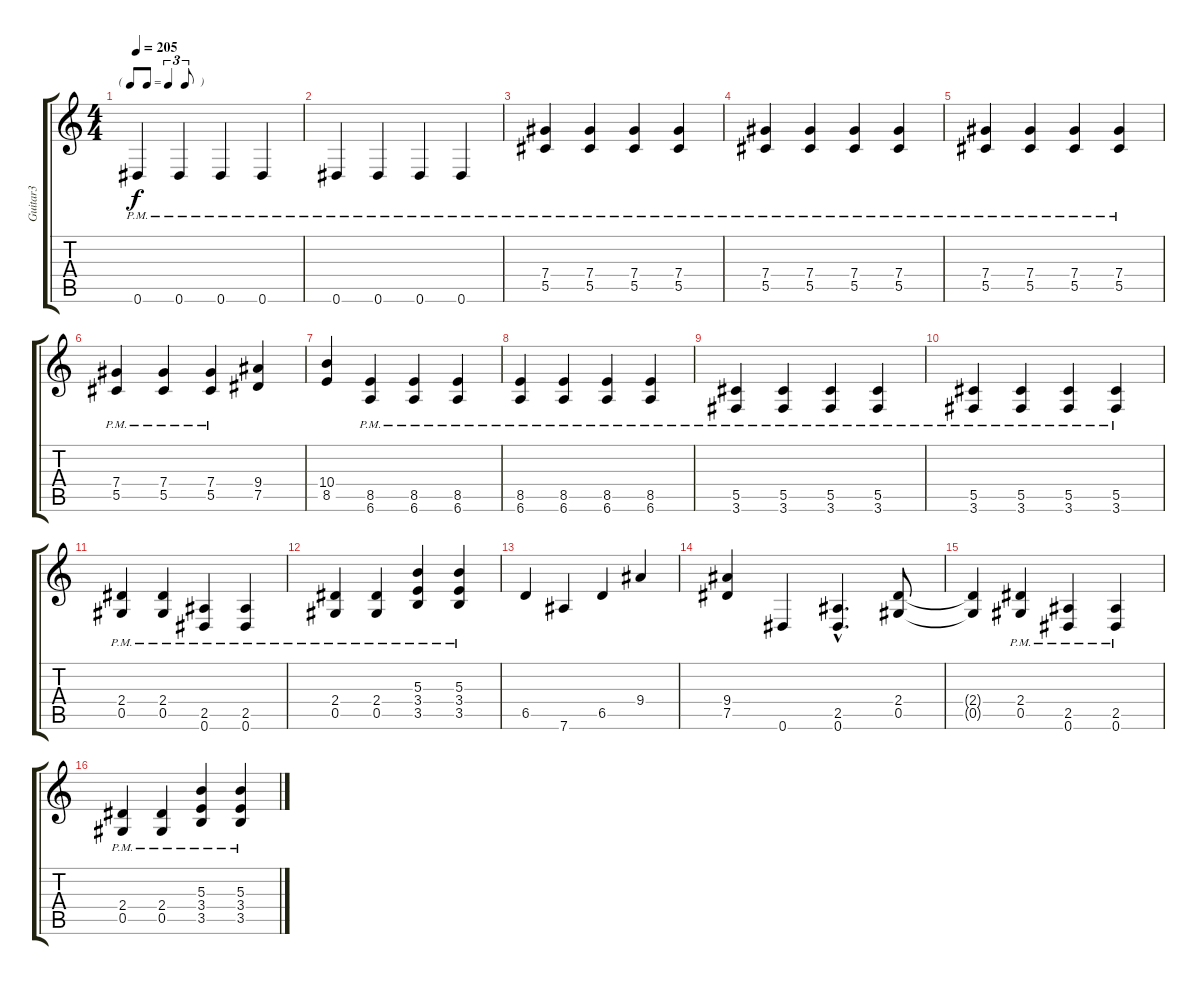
\track ("Guitar3" "Guitar3") {instrument distortionguitar}
\staff {score tabs}
\tuning (Eb4 Bb3 Gb3 Db3 Ab2 Eb2) {hide}
\ts (4 4)
\tf triplet8th
\tempo 205
\clef g2
\ks c
0.6{pm}.4{dy f} 0.6{pm}.4 0.6{pm}.4 0.6{pm}.4 |
0.6{pm}.4 0.6{pm}.4 0.6{pm}.4 0.6{pm}.4 |
(7.4{pm} 5.5{pm}).4 (7.4{pm} 5.5{pm}).4 (7.4{pm} 5.5{pm}).4 (7.4{pm} 5.5{pm}).4 |
(7.4{pm} 5.5{pm}).4 (7.4{pm} 5.5{pm}).4 (7.4{pm} 5.5{pm}).4 (7.4{pm} 5.5{pm}).4 |
(7.4{pm} 5.5{pm}).4 (7.4{pm} 5.5{pm}).4 (7.4{pm} 5.5{pm}).4 (7.4{pm} 5.5{pm}).4 |
(7.4{pm} 5.5{pm}).4 (7.4{pm} 5.5{pm}).4 (7.4{pm} 5.5{pm}).4 (9.4 7.5).4 |
(10.4 8.5).4 (8.5{pm} 6.6{pm}).4 (8.5{pm} 6.6{pm}).4 (8.5{pm} 6.6{pm}).4 |
(8.5{pm} 6.6{pm}).4 (8.5{pm} 6.6{pm}).4 (8.5{pm} 6.6{pm}).4 (8.5{pm} 6.6{pm}).4 |
(5.5{pm} 3.6{pm}).4 (5.5{pm} 3.6{pm}).4 (5.5{pm} 3.6{pm}).4 (5.5{pm} 3.6{pm}).4 |
(5.5{pm} 3.6{pm}).4 (5.5{pm} 3.6{pm}).4 (5.5{pm} 3.6{pm}).4 (5.5{pm} 3.6{pm}).4 |
(2.4{pm} 0.5{pm}).4 (2.4{pm} 0.5{pm}).4 (2.5{pm} 0.6{pm}).4 (2.5{pm} 0.6{pm}).4 |
(2.4{pm} 0.5{pm}).4 (2.4{pm} 0.5{pm}).4 (5.3{pm} 3.4{pm} 3.5{pm}).4 (5.3{pm} 3.4{pm} 3.5{pm}).4 |
6.5.4 7.6.4 6.5.4 9.4.4 |
(9.4 7.5).4 0.6.4 (2.5{hac} 0.6{hac}).4{d} (2.4 0.5).8 |
(2.4{t} 0.5{t}).4 (2.4{pm} 0.5{pm}).4 (2.5{pm} 0.6{pm}).4 (2.5{pm} 0.6{pm}).4 |
(2.4{pm} 0.5{pm}).4 (2.4{pm} 0.5{pm}).4 (5.3{pm} 3.4{pm} 3.5{pm}).4 (5.3{pm} 3.4{pm} 3.5{pm}).4
